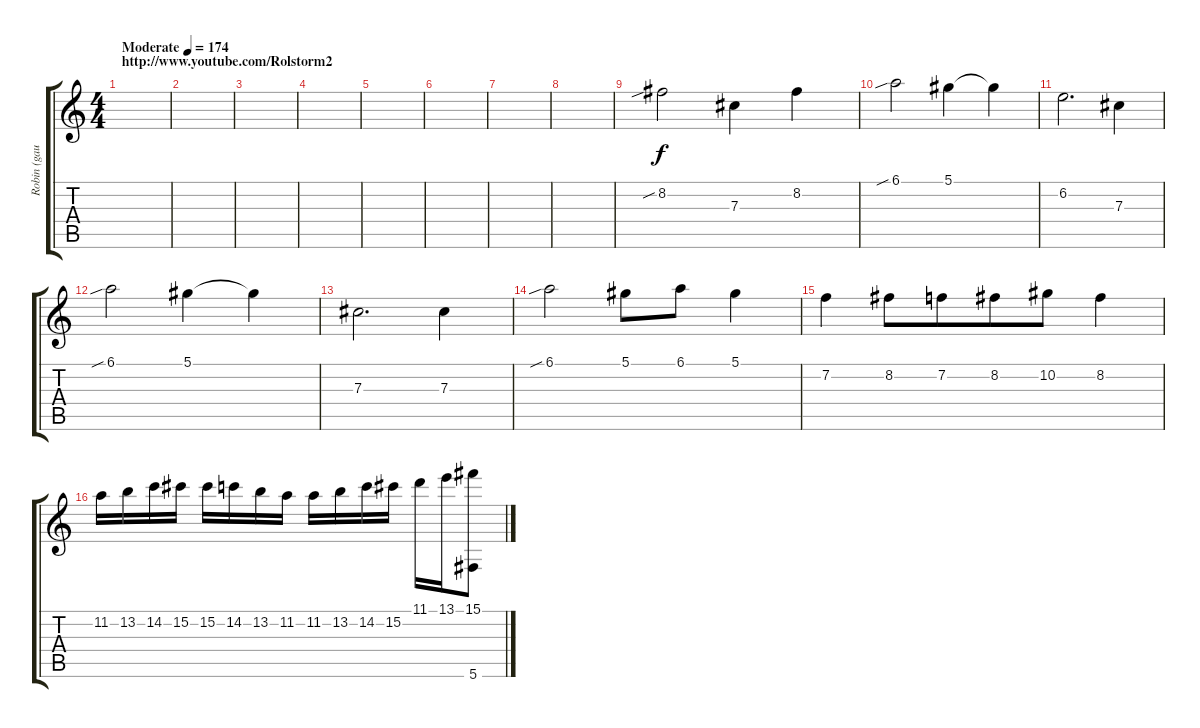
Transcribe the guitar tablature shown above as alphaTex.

\track ("Robin (gauche)" "Robin (gau") {solo instrument distortionguitar}
\staff {score tabs}
\tuning (Eb4 Bb3 Gb3 Db3 Ab2 Db2) {hide}
\ts (4 4)
\section ("" "http://www.youtube.com/Rolstorm2")
\tempo (174 "Moderate")
\clef g2
\ks c
|
|
|
|
|
|
|
|
8.2{sib}.2 7.3.4 8.2.4 |
6.1{sib}.2 5.1.4 5.1{t}.4 |
6.2.2{d} 7.3.4 |
6.1{sib}.2 5.1.4{beam merge} 5.1{t}.4 |
7.3.2{d} 7.3.4 |
6.1{sib}.2 5.1.8 6.1.8 5.1.4 |
7.2.4{beam merge} 8.2.8 7.2.8{beam merge} 8.2.8{beam merge} 10.2.8{beam merge} 8.2.4 |
11.2.16{beam merge} 13.2.16 14.2.16 15.2.16 15.2.16 14.2.16 13.2.16 11.2.16 11.2.16 13.2.16 14.2.16 15.2.16 11.1.16 13.1.16 (15.1 5.6).8
